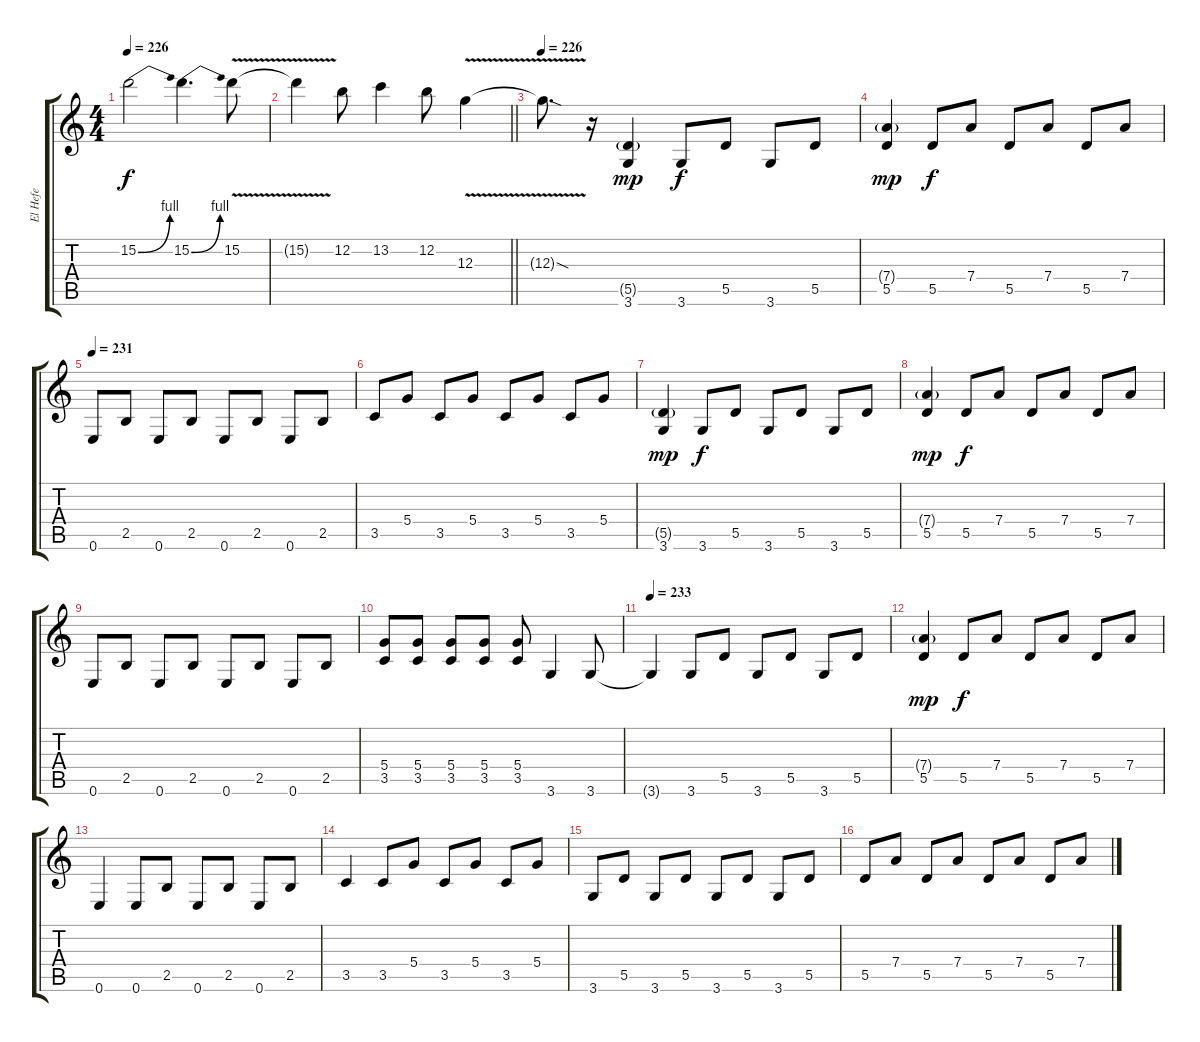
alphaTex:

\track ("El Hefe" "El Hefe") {instrument overdrivenguitar}
\staff {score tabs}
\tuning (E4 B3 G3 D3 A2 E2) {hide}
\ts (4 4)
\tempo 226
\clef g2
\ks c
15.2{be (bend 0 0 60 4)}.2{dy f} 15.2{be (bend 0 0 60 4)}.4{d} 15.2{v}.8 |
\barLineRight lightlight
15.2{t}.4 12.2.8 13.2.4 12.2.8 12.3{v}.4 |
\section ("" "")
\tempo 226
12.3{sod t}.8{d} r.16{volume 9 instrument electricguitarmuted} (5.5{g} 3.6).4{dy mp} 3.6.8{dy f} 5.5.8 3.6.8 5.5.8 |
(7.4{g} 5.5).4{dy mp} 5.5.8{dy f} 7.4.8 5.5.8 7.4.8 5.5.8 7.4.8 |
\tempo 231
0.6.8 2.5.8 0.6.8 2.5.8 0.6.8 2.5.8 0.6.8 2.5.8 |
3.5.8 5.4.8 3.5.8 5.4.8 3.5.8 5.4.8 3.5.8 5.4.8 |
(5.5{g} 3.6).4{dy mp} 3.6.8{dy f} 5.5.8 3.6.8 5.5.8 3.6.8 5.5.8 |
(7.4{g} 5.5).4{dy mp} 5.5.8{dy f} 7.4.8 5.5.8 7.4.8 5.5.8 7.4.8 |
0.6.8 2.5.8 0.6.8 2.5.8 0.6.8 2.5.8 0.6.8 2.5.8 |
(5.4 3.5).8 (5.4 3.5).8 (5.4 3.5).8 (5.4 3.5).8 (5.4 3.5).8 3.6.4 3.6.8 |
\tempo 233
3.6{t}.4 3.6.8 5.5.8 3.6.8 5.5.8 3.6.8 5.5.8 |
(7.4{g} 5.5).4{dy mp} 5.5.8{dy f} 7.4.8 5.5.8 7.4.8 5.5.8 7.4.8 |
0.6.4 0.6.8 2.5.8 0.6.8 2.5.8 0.6.8 2.5.8 |
3.5.4 3.5.8 5.4.8 3.5.8 5.4.8 3.5.8 5.4.8 |
3.6.8 5.5.8 3.6.8 5.5.8 3.6.8 5.5.8 3.6.8 5.5.8 |
5.5.8 7.4.8 5.5.8 7.4.8 5.5.8 7.4.8 5.5.8 7.4.8
